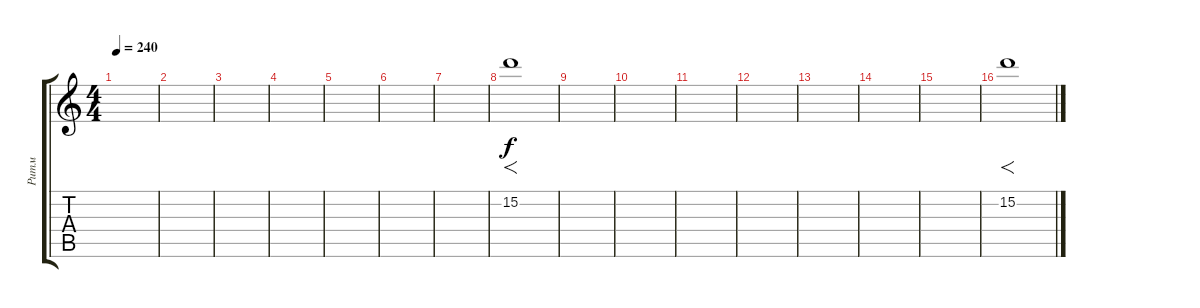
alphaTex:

\track ("Ритм" "Ритм") {instrument overdrivenguitar}
\staff {score tabs}
\tuning (E4 B3 G3 D3 A2 E2) {hide}
\ts (4 4)
\tempo 240
\clef g2
\ks c
|
|
|
|
|
|
|
15.2.1{f} |
|
|
|
|
|
|
|
15.2.1{f}
